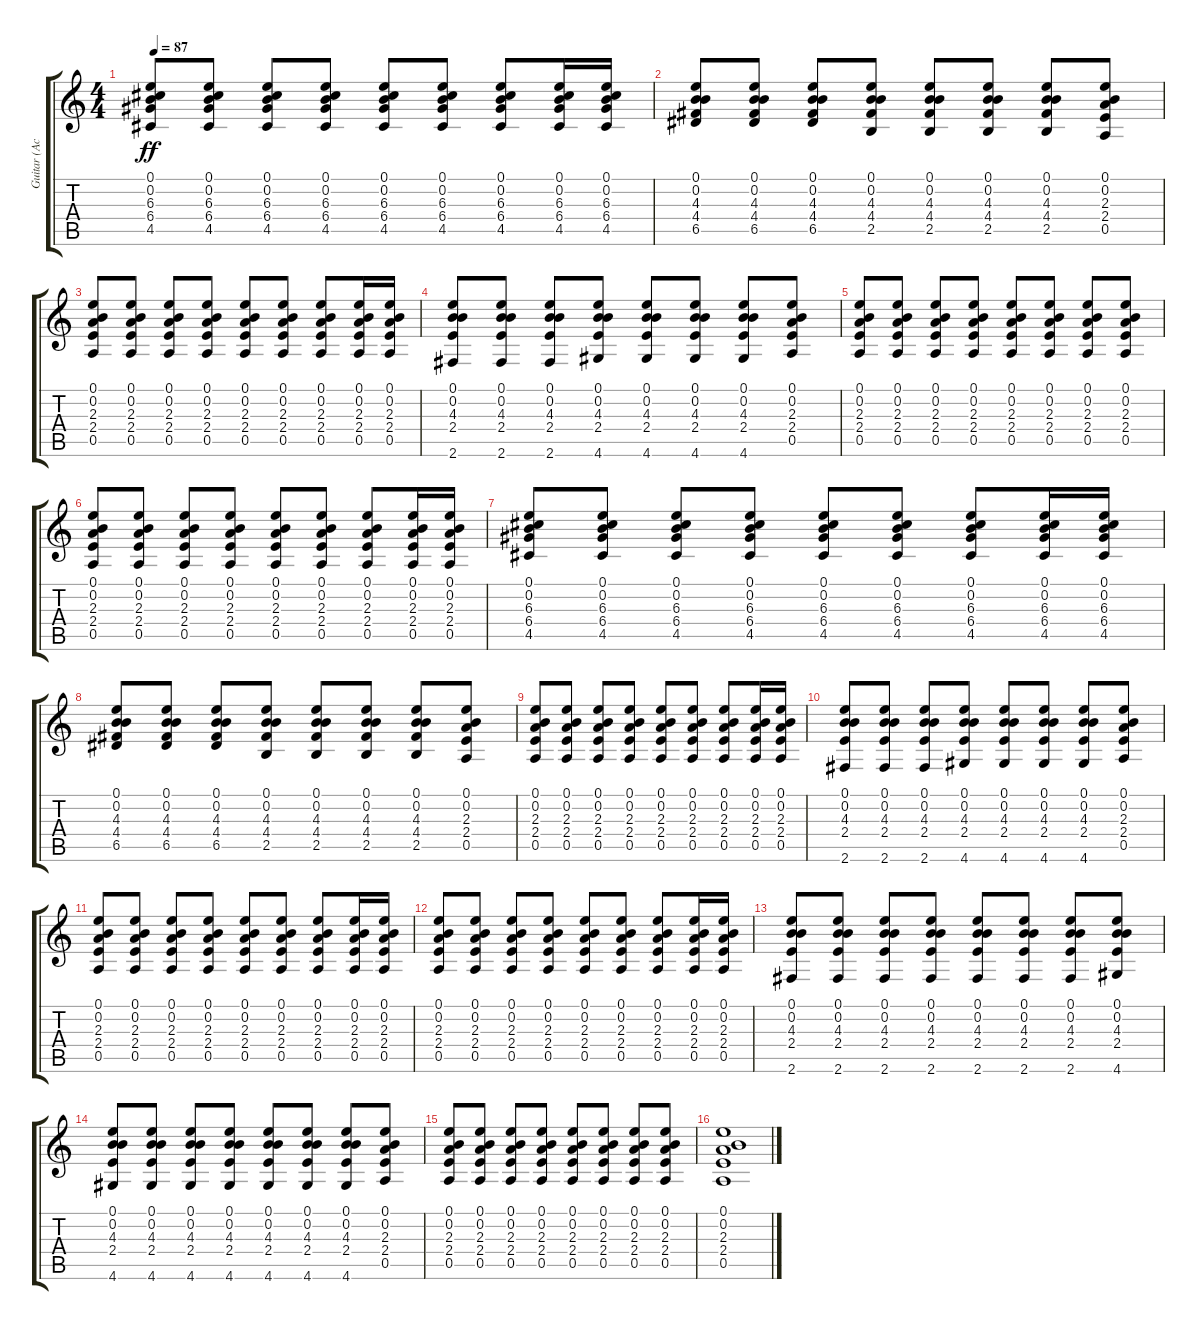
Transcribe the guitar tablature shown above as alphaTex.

\track ("Guitar (Acoustic)" "Guitar (Ac") {instrument acousticguitarsteel}
\staff {score tabs}
\tuning (E4 B3 G3 D3 A2 E2) {hide}
\ts (4 4)
\tempo 87
\clef g2
\ks c
(0.1 0.2 6.3 6.4 4.5).8{dy ff} (0.1 0.2 6.3 6.4 4.5).8 (0.1 0.2 6.3 6.4 4.5).8 (0.1 0.2 6.3 6.4 4.5).8 (0.1 0.2 6.3 6.4 4.5).8 (0.1 0.2 6.3 6.4 4.5).8 (0.1 0.2 6.3 6.4 4.5).8 (0.1 0.2 6.3 6.4 4.5).16 (0.1 0.2 6.3 6.4 4.5).16 |
(0.1 0.2 4.3 4.4 6.5).8 (0.1 0.2 4.3 4.4 6.5).8 (0.1 0.2 4.3 4.4 6.5).8 (0.1 0.2 4.3 4.4 2.5).8 (0.1 0.2 4.3 4.4 2.5).8 (0.1 0.2 4.3 4.4 2.5).8 (0.1 0.2 4.3 4.4 2.5).8 (0.1 0.2 2.3 2.4 0.5).8 |
(0.1 0.2 2.3 2.4 0.5).8 (0.1 0.2 2.3 2.4 0.5).8 (0.1 0.2 2.3 2.4 0.5).8 (0.1 0.2 2.3 2.4 0.5).8 (0.1 0.2 2.3 2.4 0.5).8 (0.1 0.2 2.3 2.4 0.5).8 (0.1 0.2 2.3 2.4 0.5).8 (0.1 0.2 2.3 2.4 0.5).16 (0.1 0.2 2.3 2.4 0.5).16 |
(0.1 0.2 4.3 2.4 2.6).8 (0.1 0.2 4.3 2.4 2.6).8 (0.1 0.2 4.3 2.4 2.6).8 (0.1 0.2 4.3 2.4 4.6).8 (0.1 0.2 4.3 2.4 4.6).8 (0.1 0.2 4.3 2.4 4.6).8 (0.1 0.2 4.3 2.4 4.6).8 (0.1 0.2 2.3 2.4 0.5).8 |
(0.1 0.2 2.3 2.4 0.5).8 (0.1 0.2 2.3 2.4 0.5).8 (0.1 0.2 2.3 2.4 0.5).8 (0.1 0.2 2.3 2.4 0.5).8 (0.1 0.2 2.3 2.4 0.5).8 (0.1 0.2 2.3 2.4 0.5).8 (0.1 0.2 2.3 2.4 0.5).8 (0.1 0.2 2.3 2.4 0.5).8 |
(0.1 0.2 2.3 2.4 0.5).8 (0.1 0.2 2.3 2.4 0.5).8 (0.1 0.2 2.3 2.4 0.5).8 (0.1 0.2 2.3 2.4 0.5).8 (0.1 0.2 2.3 2.4 0.5).8 (0.1 0.2 2.3 2.4 0.5).8 (0.1 0.2 2.3 2.4 0.5).8 (0.1 0.2 2.3 2.4 0.5).16 (0.1 0.2 2.3 2.4 0.5).16 |
(0.1 0.2 6.3 6.4 4.5).8 (0.1 0.2 6.3 6.4 4.5).8 (0.1 0.2 6.3 6.4 4.5).8 (0.1 0.2 6.3 6.4 4.5).8 (0.1 0.2 6.3 6.4 4.5).8 (0.1 0.2 6.3 6.4 4.5).8 (0.1 0.2 6.3 6.4 4.5).8 (0.1 0.2 6.3 6.4 4.5).16 (0.1 0.2 6.3 6.4 4.5).16 |
(0.1 0.2 4.3 4.4 6.5).8 (0.1 0.2 4.3 4.4 6.5).8 (0.1 0.2 4.3 4.4 6.5).8 (0.1 0.2 4.3 4.4 2.5).8 (0.1 0.2 4.3 4.4 2.5).8 (0.1 0.2 4.3 4.4 2.5).8 (0.1 0.2 4.3 4.4 2.5).8 (0.1 0.2 2.3 2.4 0.5).8 |
(0.1 0.2 2.3 2.4 0.5).8 (0.1 0.2 2.3 2.4 0.5).8 (0.1 0.2 2.3 2.4 0.5).8 (0.1 0.2 2.3 2.4 0.5).8 (0.1 0.2 2.3 2.4 0.5).8 (0.1 0.2 2.3 2.4 0.5).8 (0.1 0.2 2.3 2.4 0.5).8 (0.1 0.2 2.3 2.4 0.5).16 (0.1 0.2 2.3 2.4 0.5).16 |
(0.1 0.2 4.3 2.4 2.6).8 (0.1 0.2 4.3 2.4 2.6).8 (0.1 0.2 4.3 2.4 2.6).8 (0.1 0.2 4.3 2.4 4.6).8 (0.1 0.2 4.3 2.4 4.6).8 (0.1 0.2 4.3 2.4 4.6).8 (0.1 0.2 4.3 2.4 4.6).8 (0.1 0.2 2.3 2.4 0.5).8 |
(0.1 0.2 2.3 2.4 0.5).8 (0.1 0.2 2.3 2.4 0.5).8 (0.1 0.2 2.3 2.4 0.5).8 (0.1 0.2 2.3 2.4 0.5).8 (0.1 0.2 2.3 2.4 0.5).8 (0.1 0.2 2.3 2.4 0.5).8 (0.1 0.2 2.3 2.4 0.5).8 (0.1 0.2 2.3 2.4 0.5).16 (0.1 0.2 2.3 2.4 0.5).16 |
(0.1 0.2 2.3 2.4 0.5).8 (0.1 0.2 2.3 2.4 0.5).8 (0.1 0.2 2.3 2.4 0.5).8 (0.1 0.2 2.3 2.4 0.5).8 (0.1 0.2 2.3 2.4 0.5).8 (0.1 0.2 2.3 2.4 0.5).8 (0.1 0.2 2.3 2.4 0.5).8 (0.1 0.2 2.3 2.4 0.5).16 (0.1 0.2 2.3 2.4 0.5).16 |
(0.1 0.2 4.3 2.4 2.6).8 (0.1 0.2 4.3 2.4 2.6).8 (0.1 0.2 4.3 2.4 2.6).8 (0.1 0.2 4.3 2.4 2.6).8 (0.1 0.2 4.3 2.4 2.6).8 (0.1 0.2 4.3 2.4 2.6).8 (0.1 0.2 4.3 2.4 2.6).8 (0.1 0.2 4.3 2.4 4.6).8 |
(0.1 0.2 4.3 2.4 4.6).8 (0.1 0.2 4.3 2.4 4.6).8 (0.1 0.2 4.3 2.4 4.6).8 (0.1 0.2 4.3 2.4 4.6).8 (0.1 0.2 4.3 2.4 4.6).8 (0.1 0.2 4.3 2.4 4.6).8 (0.1 0.2 4.3 2.4 4.6).8 (0.1 0.2 2.3 2.4 0.5).8 |
(0.1 0.2 2.3 2.4 0.5).8 (0.1 0.2 2.3 2.4 0.5).8 (0.1 0.2 2.3 2.4 0.5).8 (0.1 0.2 2.3 2.4 0.5).8 (0.1 0.2 2.3 2.4 0.5).8 (0.1 0.2 2.3 2.4 0.5).8 (0.1 0.2 2.3 2.4 0.5).8 (0.1 0.2 2.3 2.4 0.5).8 |
(0.1 0.2 2.3 2.4 0.5).1
